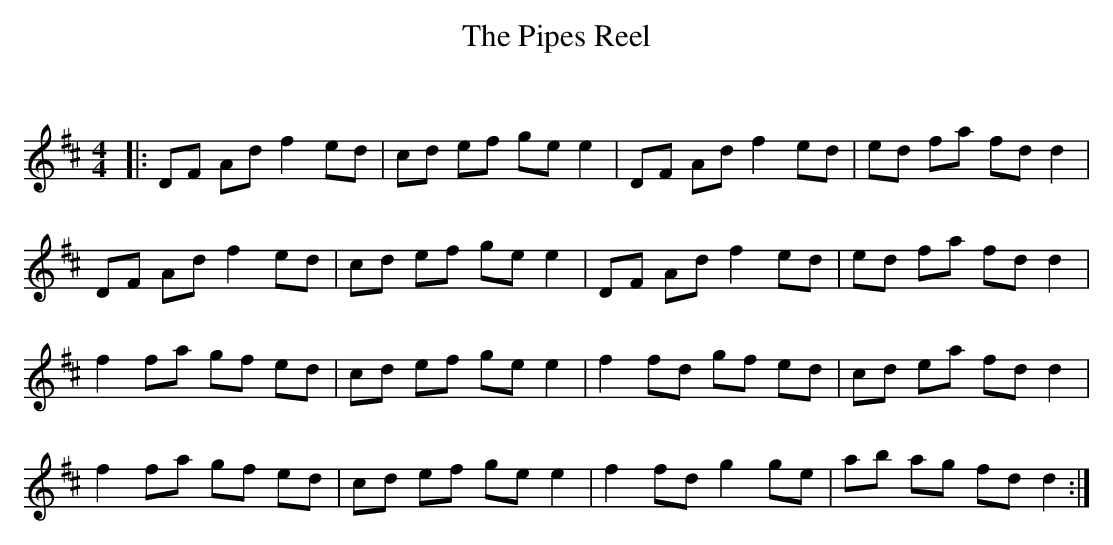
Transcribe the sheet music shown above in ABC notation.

X:1
T: The Pipes Reel
C:
Q: 232
K:D
M:4/4
L:1/8
|:DF Ad f2 ed|cd ef ge e2|DF Ad f2 ed|ed fa fd d2|
DF Ad f2 ed|cd ef ge e2|DF Ad f2 ed|ed fa fd d2|
f2 fa gf ed|cd ef ge e2|f2 fd gf ed|cd ea fd d2|
f2 fa gf ed|cd ef ge e2|f2 fd g2 ge|ab ag fd d2:|
